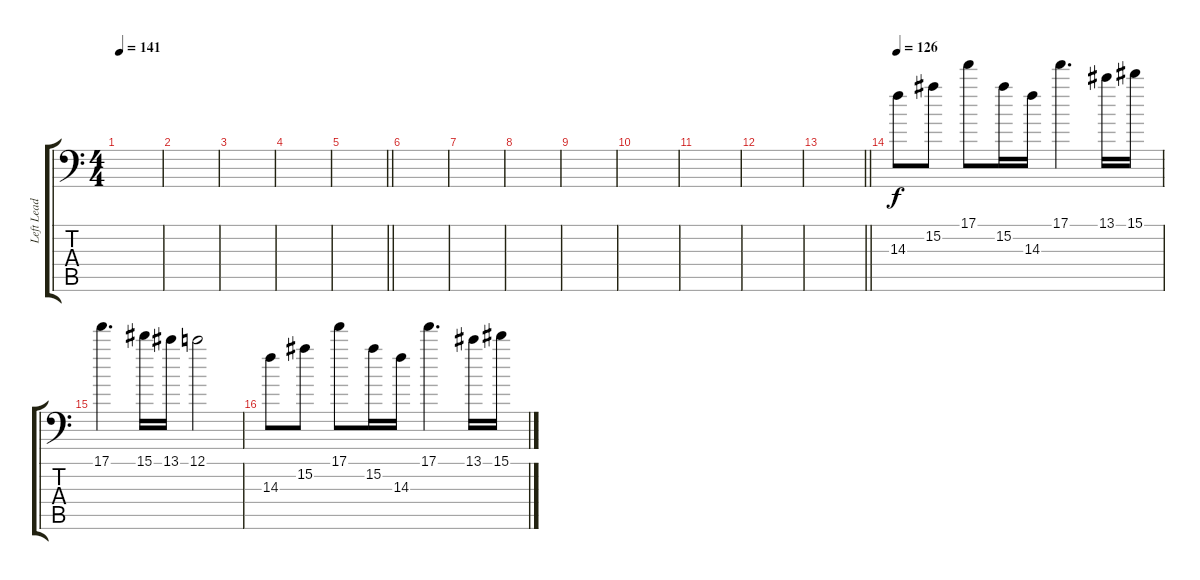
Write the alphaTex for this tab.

\track ("Left Lead 1" "Left Lead ") {instrument distortionguitar}
\staff {score tabs}
\tuning (C4 G3 Eb3 Bb2 F2 Bb1) {hide}
\ts (4 4)
\tempo 141
\clef f4
\ks c
|
|
|
|
\barLineRight lightlight
|
\section ("" "")
|
|
|
|
|
|
|
\barLineRight lightlight
|
\section ("" "")
\tempo 126
14.3.8 15.2.8 17.1.8 15.2.16 14.3.16 17.1.4{d} 13.1.16 15.1.16 |
17.1.4{d} 15.1.16 13.1.16 12.1.2 |
14.3.8 15.2.8 17.1.8 15.2.16 14.3.16 17.1.4{d} 13.1.16 15.1.16
